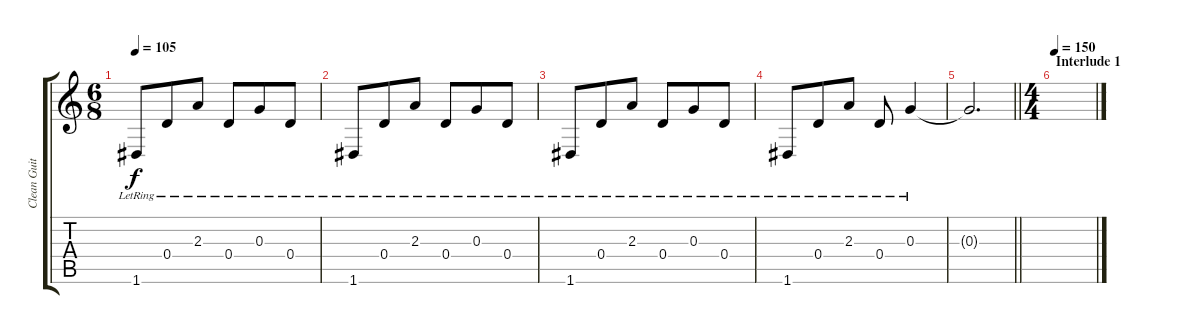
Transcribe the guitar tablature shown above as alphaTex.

\track ("Clean Guitar 1" "Clean Guit") {instrument acousticguitarsteel}
\staff {score tabs}
\tuning (E4 B3 G3 D3 A2 D2) {hide}
\ts (6 8)
\tempo 105
\clef g2
\ks c
1.6{lr}.8{dy f volume 8 balance 8} 0.4{lr}.8 2.3{lr}.8 0.4{lr}.8 0.3{lr}.8 0.4{lr}.8 |
1.6{lr}.8 0.4{lr}.8 2.3{lr}.8 0.4{lr}.8 0.3{lr}.8 0.4{lr}.8 |
1.6{lr}.8 0.4{lr}.8 2.3{lr}.8 0.4{lr}.8 0.3{lr}.8 0.4{lr}.8 |
1.6{lr}.8 0.4{lr}.8 2.3{lr}.8 0.4{lr}.8 0.3{lr}.4 |
\barLineRight lightlight
0.3{t}.2{d} |
\ts (4 4)
\section ("" "Interlude 1")
\tempo 150
